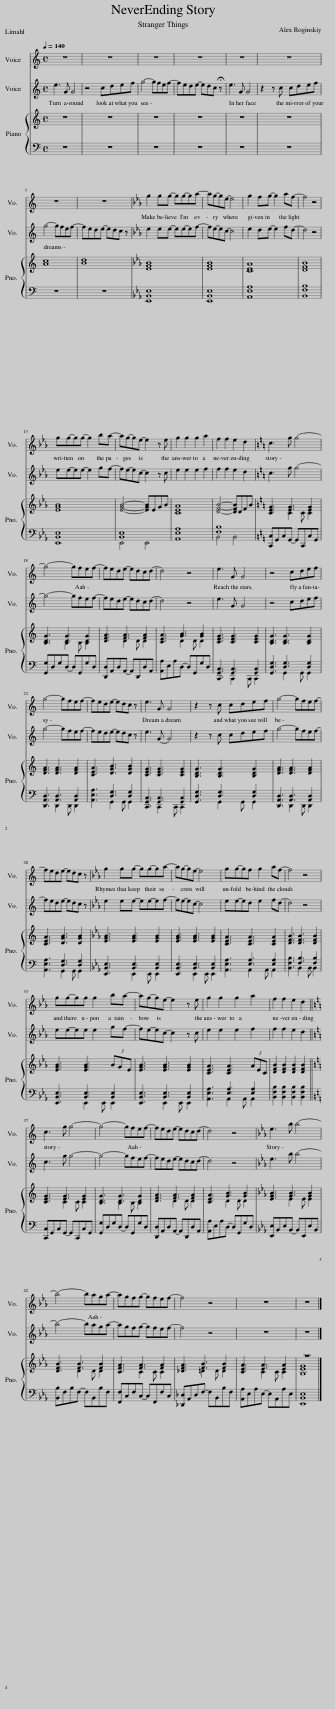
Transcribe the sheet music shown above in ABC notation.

X:1
%%score 1 2 { ( 3 6 ) | ( 4 5 ) }
L:1/8
Q:1/4=140
M:4/4
I:linebreak $
K:C
V:1 treble
V:2 treble
V:3 treble
V:6 treble
V:4 bass
V:5 bass
V:1
 z8 | z8 | z8 | z8 | z8 | %5
 z8 |$ z8 | z8 |[K:Eb] g2 gg- gg-ga- | ag-ge- e4 | %10
 g2 fg- g2 af- | f4 z4 |$ gg-gg- g2 ba- | ag-ge- e2 z e | g2 g2 g2 a2 | %15
 f2 f2 e2 d2 |[K:C] c3 g g4- |$ g4- gfef- | fede- edcd- | d4 z4 | %20
 e3 G G4 | z4 cdef |$ g4- gfef- | fede- edc !fermata!z | e3 G G4 | %25
 z2 z c cdef | g4- gfef- |$ fede- edc z |[K:Eb] g2 gg- gg-ga- | ag-ge- e4 | %30
 gg-gf g2 af- | f4 z4 |$ gg-gg g2 ba- | ag-ge- e2 z e | g2 g2 g2 a2 | %35
 f2 f2 e2 d2 ||$[K:C] c3 g g4- | g4- gfef- | fede- edcd- | d4 z4 | %40
[K:Eb] e3 b b4- |$ b4- baga- | agfg- gfef- | f4 z4 | z8 | %45
 z8 |] %46
V:2
 e3 G G4 | z4 cdef | g4- gfef- | fede- edc !fermata!z | e3 G G4 | %5
 z2 z c cdef |$ g4- gfef- | fede- edc z |[K:Eb] e2 ee- ee-ef- | fe-ec- c4 | %10
 e2 de- e2 fd- | d4 z4 |$ ee-ee- e2 gf- | fe-ec- c2 z c | e2 e2 e2 f2 | %15
 f2 f2 e2 d2 |[K:C] c3 g g4- |$ g4- gfef- | fede- edcd- | d4 z4 | %20
 e3 G G4 | z4 cdef |$ g4- gfef- | fede- edc !fermata!z | e3 G- G4 | %25
 z2 z c cdef | g4- gfef- |$ fede- edc z |[K:Eb] e2 ee- ee-ef- | fe-ec- c4 | %30
 ee-ed e2 fd- | d4 z4 |$ ee-ee e2 gf- | fe-ec- c2 z c | e2 e2 e2 f2 | %35
 f2 f2 e2 d2 ||$[K:C] c3 g g4- | g4- gfef- | fede- edcd- | d4 z4 | %40
[K:Eb] e3 b b4- |$ b4- baga- | agfg- gfef- | f4 z4 | z8 | %45
 z8 |] %46
V:3
 z8 | z8 | z8 | z8 | z8 | %5
 z8 |$ [Ac]8 | [Bd]8 |[K:Eb] [EGB]8 | [EGB]8 | %10
 [CEA]8 | [DFB]8 |$ [EGB]8 | [EGB]4- [EGB]EGB | [CEA]8 | %15
 [DFB]4- [DFB]DFB |[K:C] [CEG]3 [EG]3 [EG]2 |$ [B,DG]3 [DG]3 [DG]2 | [DFA]3 [FA]3 [FA]2 | [CEA]3 [GB]3 [GB]2 | %20
 [CEG]3 [CEG]3 [CEG]2 | [B,DG]3 [B,DG]3 [B,DG]2 |$ [DFA]3 [DFA]3 [DFA]2 | [CEA]3 [DGB]3 [DGB]2 | [CEG]3 [CEG]3 [CEG]2 | %25
 [B,DG]3 [B,DG]3 [B,DG]2 | [DFA]3 [DFA]3 [DFA]2 |$ [CEA]3 [DGB]3 [DGB]2 |[K:Eb] [EGB]3 [EGB]3 [EGB]2 | [EGB]3 [EGB]3 [EGB]2 | %30
 [CEA]3 [CEA]3 [CEA]2 | [DFB]3 [DFB]3 [DFB]2 |$ [EGB]3 [EGB]3 (3BGE | [EGB]3 [EGB]3 [EGB]2 | [CEA]3 [CEA]3 (3AEC | %35
 [DFB]2 [DFB]2 [DFB]2 [DFB]2 ||$[K:C] [CEG]3 [EG]3 [EG]2 | [B,DG]3 [DG]3 [DG]2 | [DFA]3 [FA]3 [FA]2 | [CEA]3 [GB]3 [GB]2 | %40
[K:Eb] [EGB]3 [GB]3 [GB]2 |$ [DFB]3 [FB]3 [FB]2 | [CFA]3 [FA]3 [FA]2 | [_DFA]3 [FB]3 [FB]2 | [CEA]3 [EA]3 [EA]2 | %45
 z8 |] %46
V:4
 z8 | z8 | z8 | z8 | z8 | %5
 z8 |$ z8 | z8 |[K:Eb] [E,,B,,E,]8 | [E,,B,,E,]8 | %10
 [A,,E,A,]8 | [B,,F,B,]8 |$ [E,,B,,E,]8 | [B,,E,]8 | [A,,E,A,]8 | %15
 [F,B,]8 |[K:C] [C,,C,]G,,C,G,,- G,,C,,C,G,, |$ [G,,G,]D,G,D,- D,G,,G,D, | [D,,D,]A,,D,A,,- A,,D,,D,A,, | [A,,A,]E,A,D,- D,G,,G,D, | %20
 [C,,G,,C,]3 [G,,C,]3 [G,,C,]2 | [G,,D,G,]3 [D,G,]3 [D,G,]2 |$ [D,,A,,D,]3 [A,,D,]3 [A,,D,]2 | [A,,E,A,]3 [D,G,]3 [D,G,]2 | [C,,G,,C,]3 [G,,C,]3 [G,,C,]2 | %25
 [G,,D,G,]3 [D,G,]3 [D,G,]2 | [D,,A,,D,]3 [A,,D,]3 [A,,D,]2 |$ [A,,E,A,]3 [D,G,]3 [D,G,]2 |[K:Eb] [E,,B,,E,]3 [B,,E,]3 [B,,E,]2 | [E,,B,,E,]3 [B,,E,]3 [B,,E,]2 | %30
 [A,,E,A,]3 [E,A,]3 [E,A,]2 | [B,,F,B,]3 [F,B,]3 [F,B,]2 |$ [E,,B,,E,]3 [B,,E,]3 [B,,E,]2 | [E,,B,,E,]3 [B,,E,]3 [B,,E,]2 | [A,,E,A,]3 [E,A,]3 [E,A,]2 | %35
 [B,,F,B,]2 [B,,F,B,]2 [B,,F,B,]2 [B,,F,B,]2 ||$[K:C] [C,,C,]G,,C,G,,- G,,C,,C,G,, | [G,,G,]D,G,D,- D,G,,G,D, | [D,,D,]A,,D,A,,- A,,D,,D,A,, | [A,,A,]E,A,D,- D,G,,G,D, | %40
[K:Eb] [E,,E,]B,,E,B,,- B,,E,,E,B,, |$ [B,,B,]F,B,F,- F,B,,B,F, | [F,,F,]C,F,C,- C,F,,F,C, | [_D,,_D,]A,,D,F,- F,B,,B,F, | [A,,A,]E,A,E,- E,A,,A,E, | %45
 [E,,B,,E,]8 |] %46
V:5
 x8 | x8 | x8 | x8 | x8 | %5
 x8 |$ x8 | x8 |[K:Eb] x8 | x8 | %10
 x8 | x8 |$ x8 | E,,4 E,,4 | x8 | %15
 B,,4 B,,4 |[K:C] x8 |$ x8 | x8 | x8 | %20
 x3 C,,2 C,, C,,2 | x3 G,,2 G,, G,,2 |$ x3 D,,2 D,, D,,2 | x3 G,,2 G,, G,,2 | x3 C,,2 C,, C,,2 | %25
 x3 G,,2 G,, G,,2 | x3 D,,2 D,, D,,2 |$ x3 G,,2 G,, G,,2 |[K:Eb] x3 E,,2 E,, E,,2 | x3 E,,2 E,, E,,2 | %30
 x3 A,,2 A,, A,,2 | x3 B,,2 B,, B,,2 |$ x3 E,,2 E,, E,,2 | x3 E,,2 E,, E,,2 | x3 A,,2 A,, A,,2 | %35
 x8 ||$[K:C] x8 | x8 | x8 | x8 | %40
[K:Eb] x8 |$ x8 | x8 | x8 | x8 | %45
 x8 |] %46
V:6
 x8 | x8 | x8 | x8 | x8 | %5
 x8 |$ x8 | x8 |[K:Eb] x8 | x8 | %10
 x8 | x8 |$ x8 | x8 | x8 | %15
 x8 |[K:C] x3 C2 C C2 |$ x3 B,2 B, B,2 | x3 D2 D D2 | x3 D2 D D2 | %20
 x8 | x8 |$ x8 | x8 | x8 | %25
 x8 | x8 |$ x8 |[K:Eb] x8 | x8 | %30
 x8 | x8 |$ x8 | x8 | x8 | %35
 x8 ||$[K:C] x3 C2 C C2 | x3 B,2 B, B,2 | x3 D2 D D2 | x3 D2 D D2 | %40
[K:Eb] x3 E2 E E2 |$ x3 D2 D D2 | x3 C2 C C2 | x3 =D2 D D2 | x3 C2 C C2 | %45
 [B,EG]8 |] %46
